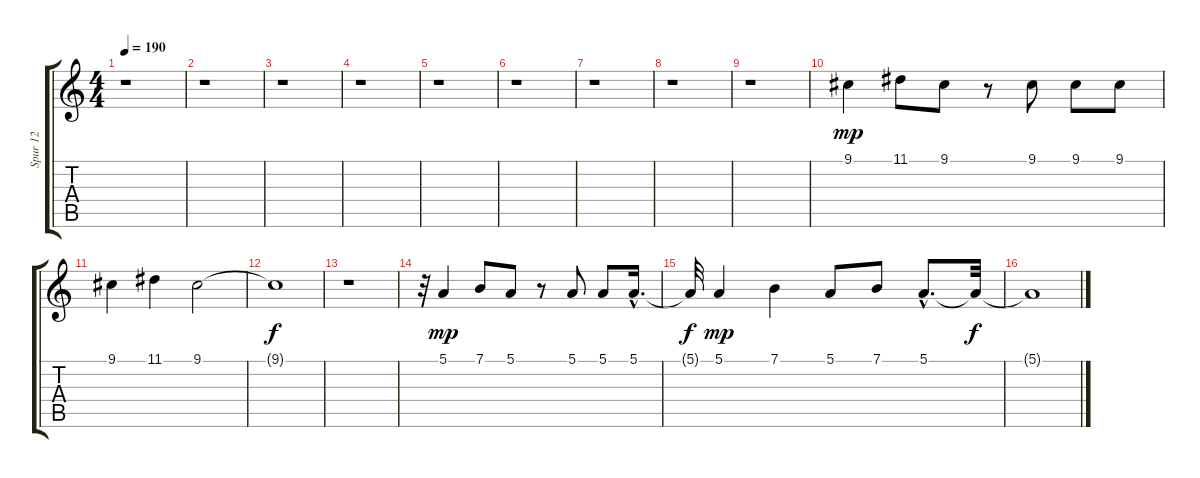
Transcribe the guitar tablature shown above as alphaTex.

\track ("Spur 12" "Spur 12") {instrument shamisen}
\staff {score tabs}
\tuning (E4 B3 G3 D3 A2 E2) {hide}
\ts (4 4)
\tempo 190
\clef g2
\ks c
r.1{dy f} |
r.1 |
r.1 |
r.1 |
r.1 |
r.1 |
r.1 |
r.1 |
r.1 |
9.1.4{dy mp balance 15} 11.1.8 9.1.8 r.8 9.1.8 9.1.8 9.1.8 |
9.1.4 11.1.4 9.1.2 |
9.1{t}.1{dy f} |
r.1 |
r.32 5.1.4{dy mp balance 1} 7.1.8 5.1.8 r.8 5.1.8 5.1.8 5.1{hac}.16{d} |
5.1{t}.32{dy f} 5.1.4{dy mp} 7.1.4 5.1.8 7.1.8 5.1{hac}.8{d} 5.1{t}.32{dy f} |
5.1{t}.1
